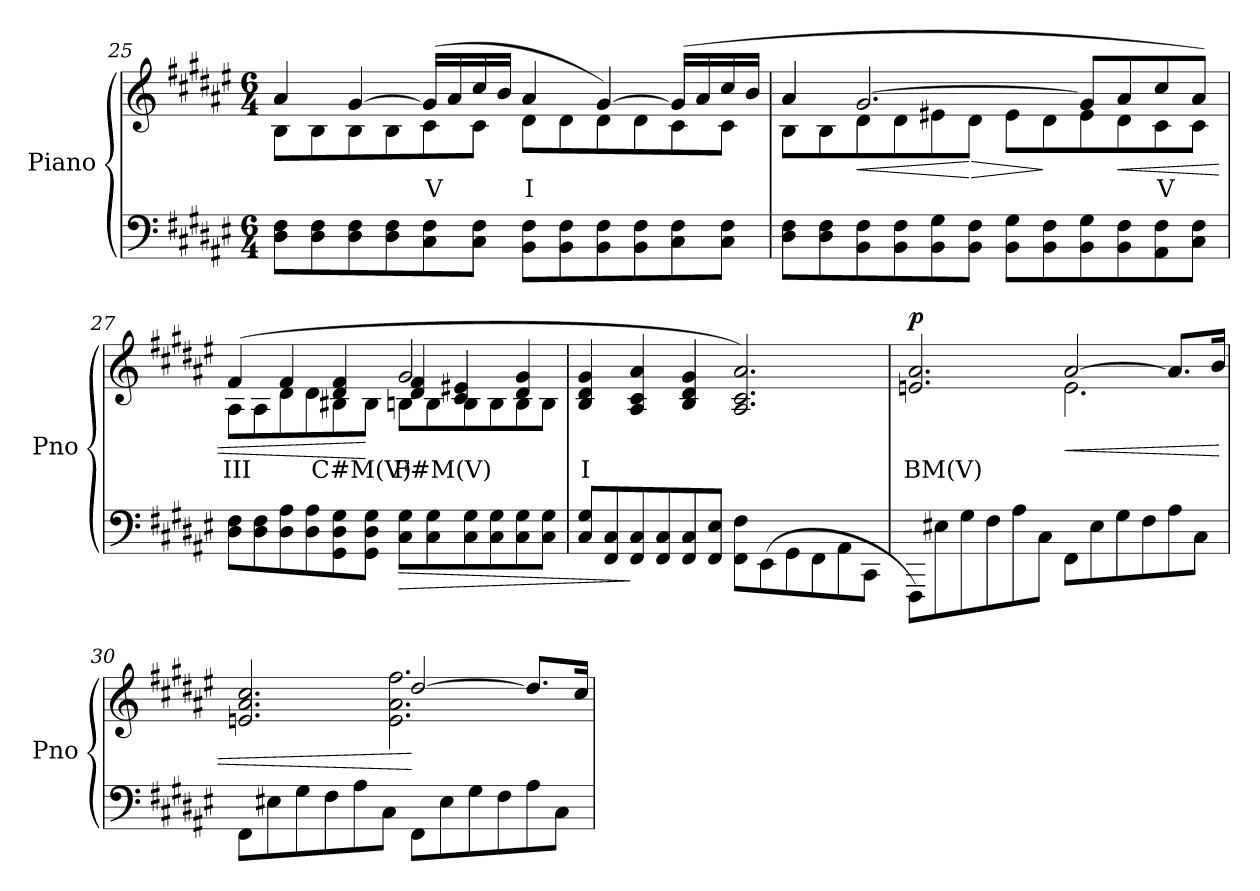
**kern	**dynam	**kern	**text	**dynam
*part2	*part2	*part1	*part1	*part1
*staff2	*staff2	*staff1	*staff1	*staff1
*I"Piano	*	*I"Piano	*	*
*I'Pno	*	*I'Pno	*	*
!!LO:PB:g=z
*clefF4	*	*clefG2	*	*
*k[f#c#g#d#a#e#]	*	*k[f#c#g#d#a#e#]	*	*
*M6/4	*	*M6/4	*	*
=25	=25	=25	=25	=25
*	*	*^	*	*
8D#\ 8F#\L	.	4a#/	8B\L	.	.
8D#\ 8F#\	.	.	8B\	.	.
8D#\ 8F#\	.	[4g#/	8B\	.	.
8D#\ 8F#\	.	.	8B\	.	.
!	!	!	!	!LO:LY:b	!
8C#\ 8F#\	.	(>16g#/LL]	8c#\	V	.
.	.	16a#/	.	.	.
8C#\ 8F#\J	.	16cc#/	8c#\J	.	.
.	.	16b/JJ	.	.	.
!	!	!	!	!LO:LY:b	!
8BB\ 8F#\L	.	4a#/	8d#\L	I	.
8BB\ 8F#\	.	.	8d#\	.	.
8BB\ 8F#\	.	[4g#/)	8d#\	.	.
8BB\ 8F#\	.	.	8d#\	.	.
8C#\ 8F#\	.	(>16g#/LL]	8c#\	.	.
.	.	16a#/	.	.	.
8C#\ 8F#\J	.	16cc#/	8c#\J	.	.
.	.	16b/JJ	.	.	.
=26	=26	=26	=26	=26	=26
8D#\ 8F#\L	.	4a#/	8B\L	.	.
8D#\ 8F#\	.	.	8B\	.	.
!	!	!	!	!	!LO:HP:b
8BB\ 8F#\	.	[2.g#/	8d#\	.	<
8BB\ 8F#\	.	.	8d#\	.	.
8BB\ 8G#\	.	.	8e#X\	.	.
!	!	!	!	!	!LO:HP:n=1:b
8BB\ 8F#\J	.	.	8d#\J	.	[ >
8BB\ 8G#\L	.	.	8e#\L	.	.
8BB\ 8F#\	.	.	8d#\	.	]
8BB\ 8G#\	.	8g#/L]	8e#\	.	.
!	!	!	!	!	!LO:HP:b
8BB\ 8F#\	.	8a#/	8d#\	.	<
!	!	!	!	!LO:LY:b	!
8AA#\ 8F#\	.	8cc#/	8c#\	V	.
8C#\ 8F#\J	.	8a#/J)	8c#\J	.	.
!!LO:LB:g=z
=27	=27	=27	=27	=27	=27
*^	*	*	*	*	*
!	!	!	!	!	!LO:LY:b	!
*	*	*	*	*^	*	*
2.ryy	8D#\ 8F#\L	.	(>4f#/	8A#\L	2.ryy	III	.
.	8D#\ 8F#\	.	.	8A#\	.	.	.
.	8D#\ 8A#\	.	4f#/	8d#\	.	.	.
.	8D#\ 8A#\	.	.	8d#\	.	.	.
!	!	!	!	!	!	!LO:LY:b	!
.	8GG#\ 8D#\ 8G#\	.	4d#/ 4f#/	8B#X\	.	C#M(V)	.
.	8GG#\ 8D#\ 8G#\J	.	.	8B#\J	.	.	[
!	!	!LO:HP:b	!	!	!	!	!
!	!	!	!	!	!	!LO:LY:b	!
2ryy	8C#\ 8G#\L	>	2g#/	8Bn\L	4d#/ 4f#/	F#M(V)	.
.	8C#\ 8G#\	.	.	8B\	.	.	.
.	8C#\ 8G#\	.	.	8B\	4c#/ 4e#X/	.	.
.	8C#\ 8G#\	.	.	8B\	.	.	.
4ryy	8C#\ 8G#\	.	4d#/ 4g#/	8B\	4ryy	.	.
.	8C#\ 8G#\J	.	.	8B\J	.	.	.
*v	*v	*	*	*	*	*	*
*	*	*v	*v	*v	*	*
=28	=28	=28	=28	=28
*^	*	*^	*	*
!	!	!	!	!	!LO:LY:b	!
*v	*v	*	*	*	*	*
*	*	*v	*v	*	*
8C#/ 8G#/L	.	4B/ 4d#/ 4g#/	I	.
8FF#/ 8C#/	.	.	.	.
8FF#/ 8C#/	]	4A#/ 4c#/ 4a#/	.	.
8FF#/ 8C#/	.	.	.	.
8FF#/ 8C#/	.	4B/ 4d#/ 4g#/	.	.
8FF#/ 8E#/J	.	.	.	.
8FF#\ 8F#\L	.	2.A#/ 2.c#/ 2.a#/)	.	.
(>8EE#\	.	.	.	.
8GG#\	.	.	.	.
8FF#\	.	.	.	.
8AA#\	.	.	.	.
8CC#\J	.	.	.	.
=29	=29	=29	=29	=29
*^	*	*	*	*
!	!	!	!LO:TX:a:B:t=Tempo I	!	!
!	!	!	!	!LO:LY:b	!LO:DY:b
*	*	*	*^	*	*
2.ryy	8FFF#\L)	.	2.en/ 2.a#/	2.ryy	BM(V)	p
.	8E#X\	.	.	.	.	.
.	8G#\	.	.	.	.	.
.	8F#\	.	.	.	.	.
.	8A#\	.	.	.	.	.
.	8C#\J	.	.	.	.	.
!	!	!	!	!	!	!LO:HP:b
2.ryy	8FF#\L	.	[2a#/	2.e\	.	<
.	8E#\	.	.	.	.	.
.	8G#\	.	.	.	.	.
.	8F#\	.	.	.	.	.
.	8A#\	.	8.a#/L]	.	.	.
.	8C#\J	.	.	.	.	.
.	.	.	16b/Jk	.	.	.
!!LO:LB:g=z	!!
=30	=30	=30	=30	=30	=30	=30
2.ryy	8FF#\L	.	2.en/ 2.a#/ 2.cc#/	2.ryy	.	.
.	8E#X\	.	.	.	.	.
.	8G#\	.	.	.	.	.
.	8F#\	.	.	.	.	.
.	8A#\	.	.	.	.	.
.	8C#\J	.	.	.	.	.
2.ryy	8FF#\L	.	[2dd#/	2.e\ 2.a#\ 2.ff#\	.	[
.	8E#\	.	.	.	.	.
.	8G#\	.	.	.	.	.
.	8F#\	.	.	.	.	.
.	8A#\	.	8.dd#/L]	.	.	.
.	8C#\J	.	.	.	.	.
.	.	.	16cc#/Jk	.	.	.
*v	*v	*	*	*	*	*
*	*	*v	*v	*	*
=	=	=	=	=
*-	*-	*-	*-	*-
